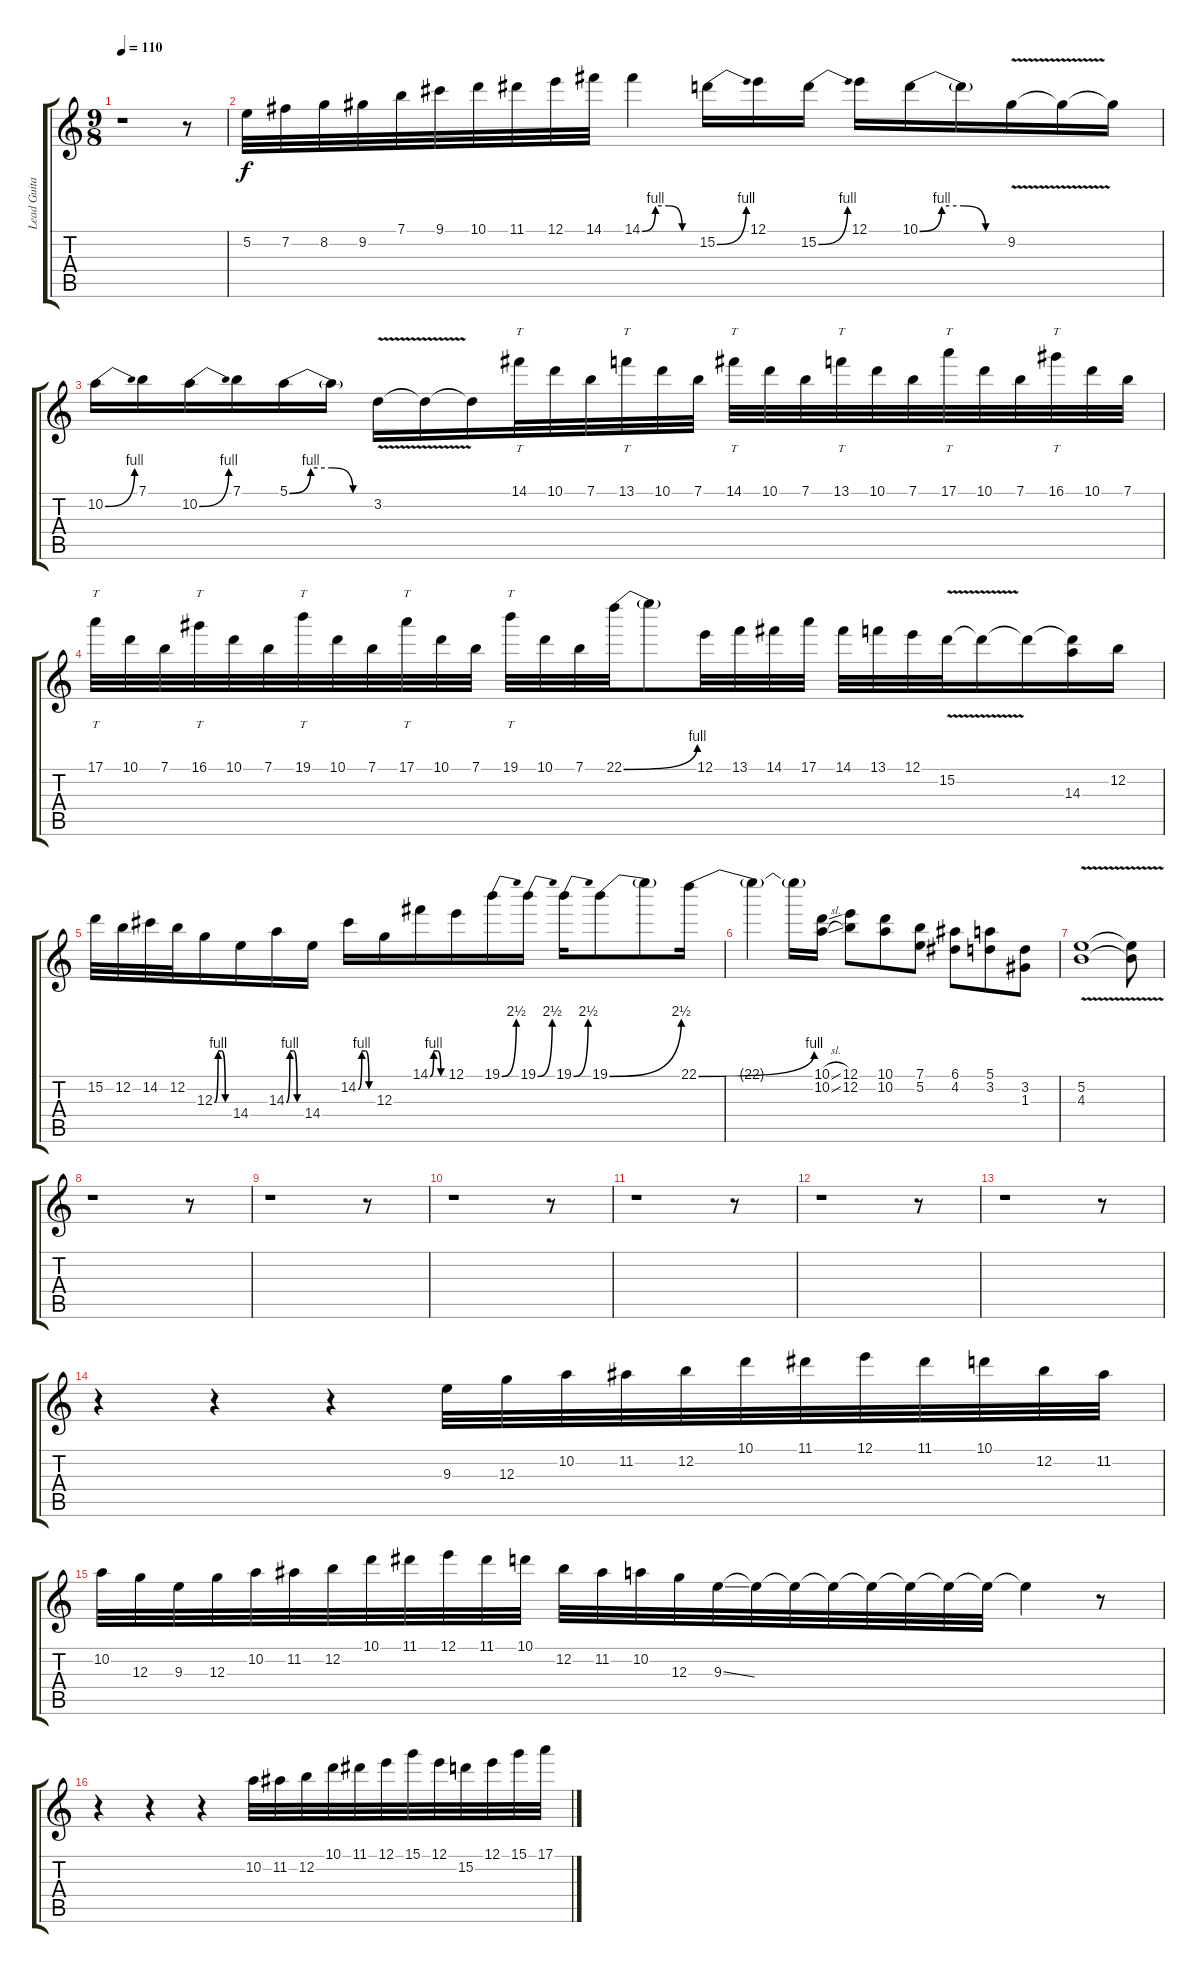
\track ("Lead Guitar - solo" "Lead Guita") {instrument overdrivenguitar}
\staff {score tabs}
\tuning (E4 B3 G3 D3 A2 E2) {hide}
\ts (9 8)
\tempo 110
\clef g2
\ks c
r.1{dy f} r.8 |
5.2.32 7.2.32 8.2.32 9.2.32 7.1.32 9.1.32 10.1.32 11.1.32 12.1.32 14.1.32 14.1{be (custom 0 0 15 4 30 4 45 0 60 0)}.4 15.2{be (bend 0 0 60 4)}.16 12.1.16 15.2{be (bend 0 0 60 4)}.16 12.1.16 10.1{be (custom 0 0 15 4 30 4 45 0 60 0)}.16 10.1{t}.16 9.2{v}.16 9.2{t}.16 9.2{t}.16 |
10.2{be (bend 0 0 60 4)}.16 7.1.16 10.2{be (bend 0 0 60 4)}.16 7.1.16 5.1{be (custom 0 0 15 4 30 4 45 0 60 0)}.16 5.1{t}.16 3.2{v}.16 3.2{t}.16 3.2{t}.16 14.1.32{tt} 10.1.32 7.1.32 13.1.32{tt} 10.1.32 7.1.32 14.1.32{tt} 10.1.32 7.1.32 13.1.32{tt} 10.1.32 7.1.32 17.1.32{tt} 10.1.32 7.1.32 16.1.32{tt} 10.1.32 7.1.32 |
17.1.32{tt} 10.1.32 7.1.32 16.1.32{tt} 10.1.32 7.1.32 19.1.32{tt} 10.1.32 7.1.32 17.1.32{tt} 10.1.32 7.1.32 19.1.32{tt} 10.1.32 7.1.32 22.1{be (bend 0 0 60 4)}.32 22.1{t}.8 12.1.32 13.1.32 14.1.32 17.1.32 14.1.32 13.1.32 12.1.32 15.2{v}.32 15.2{t}.16 15.2{t}.16 (15.2{t} 14.3).16 12.2.16 |
15.2.32 12.2.32 14.2.32 12.2.32 12.3{be (custom 0 0 15 4 30 4 45 0 60 0)}.16 14.4.16 14.3{be (custom 0 0 15 4 30 4 45 0 60 0)}.16 14.4.16 14.2{be (custom 0 0 15 4 30 4 45 0 60 0)}.16 12.3.16 14.1{be (custom 0 0 15 4 30 4 45 0 60 0)}.16 12.1.16 19.1{be (bend 0 0 60 10)}.16 19.1{be (bend 0 0 60 10)}.16 19.1{be (bend 0 0 60 10)}.16 19.1{be (bend 0 0 60 10)}.8 19.1{t}.8 22.1{be (bend 0 0 60 4)}.16 |
22.1{t}.4 22.1{t}.16 (10.1{sl} 10.2{sl}).16 (12.1 12.2).8 (10.1 10.2).8 (7.1 5.2).8 (6.1 4.2).8 (5.1 3.2).8 (3.2 1.3).8 |
(5.2{v} 4.3{v}).1 (5.2{t} 4.3{t}).8 |
r.1 r.8 |
r.1 r.8 |
r.1 r.8 |
r.1 r.8 |
r.1 r.8 |
r.1 r.8 |
r.4 r.4 r.4 9.3.32 12.3.32 10.2.32 11.2.32 12.2.32 10.1.32 11.1.32 12.1.32 11.1.32 10.1.32 12.2.32 11.2.32 |
10.2.32 12.3.32 9.3.32 12.3.32 10.2.32 11.2.32 12.2.32 10.1.32 11.1.32 12.1.32 11.1.32 10.1.32 12.2.32 11.2.32 10.2.32 12.3.32 9.3{ss}.32 9.3{t}.32 9.3{t}.32 9.3{t}.32 9.3{t}.32 9.3{t}.32 9.3{t}.32 9.3{t}.32 9.3{t}.4 r.8 |
r.4 r.4 r.4 10.2.32 11.2.32 12.2.32 10.1.32 11.1.32 12.1.32 15.1.32 12.1.32 15.2.32 12.1.32 15.1.32 17.1.32
